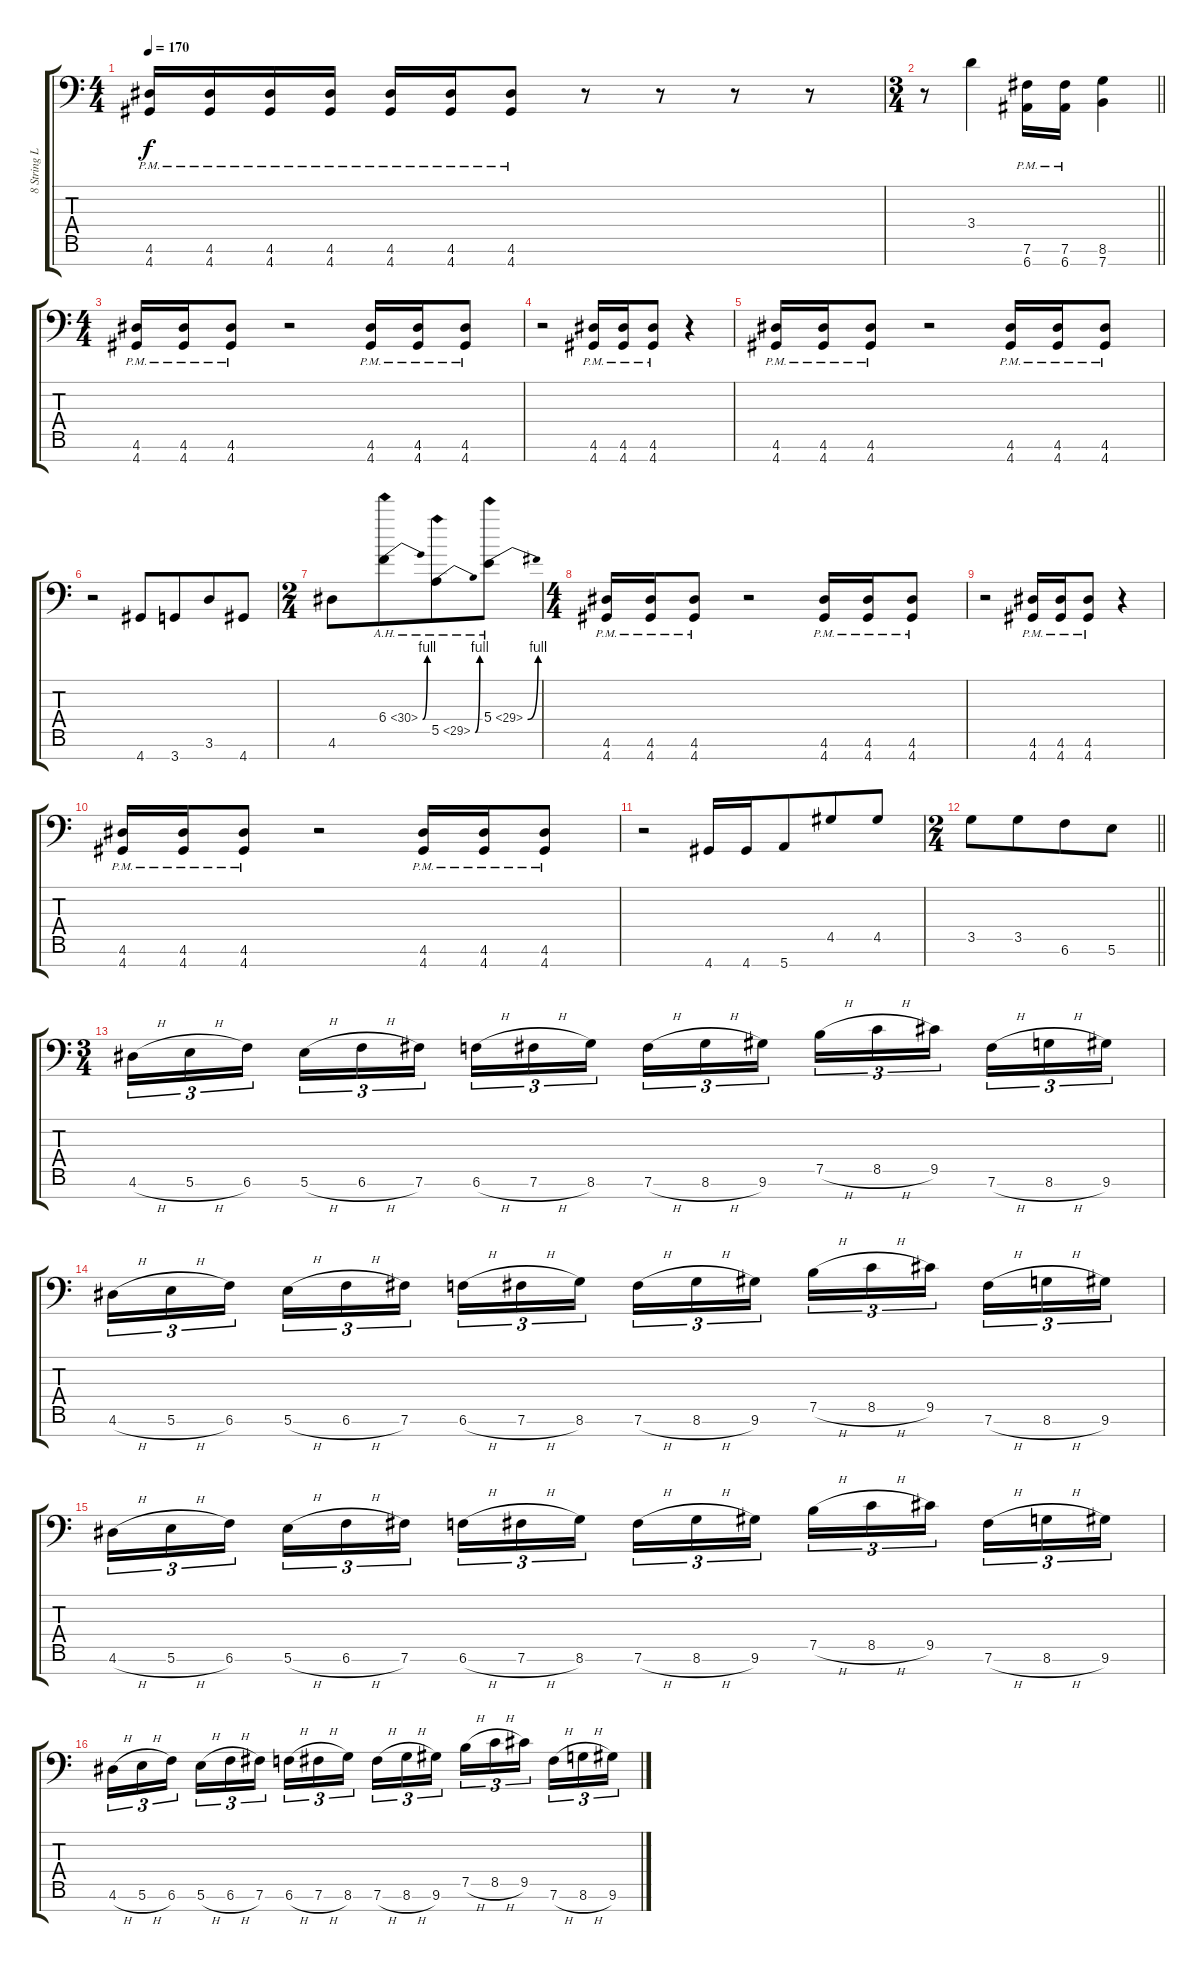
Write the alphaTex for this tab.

\track ("8 String Left" "8 String L") {instrument distortionguitar}
\staff {score tabs}
\tuning (B3 Gb3 E3 B2 E2 B1 E1) {hide}
\ts (4 4)
\tempo 170
\clef f4
\ks c
(4.6{pm} 4.7{pm}).16{dy f} (4.6{pm} 4.7{pm}).16 (4.6{pm} 4.7{pm}).16 (4.6{pm} 4.7{pm}).16 (4.6{pm} 4.7{pm}).16 (4.6{pm} 4.7{pm}).16{beam merge} (4.6{pm} 4.7{pm}).8 r.8{beam merge} r.8 r.8{beam merge} r.8 |
\ts (3 4)
\barLineRight lightlight
r.8 3.4.4{beam merge} (7.6{pm} 6.7{pm}).16 (7.6{pm} 6.7{pm}).16 (8.6 7.7).4 |
\ts (4 4)
\section ("" "")
(4.6{pm} 4.7{pm}).16 (4.6{pm} 4.7{pm}).16{beam merge} (4.6{pm} 4.7{pm}).8 r.2{beam merge} (4.6{pm} 4.7{pm}).16 (4.6{pm} 4.7{pm}).16 (4.6{pm} 4.7{pm}).8 |
r.2{beam merge} (4.6{pm} 4.7{pm}).16 (4.6{pm} 4.7{pm}).16 (4.6{pm} 4.7{pm}).8 r.4 |
(4.6{pm} 4.7{pm}).16 (4.6{pm} 4.7{pm}).16{beam merge} (4.6{pm} 4.7{pm}).8 r.2{beam merge} (4.6{pm} 4.7{pm}).16 (4.6{pm} 4.7{pm}).16 (4.6{pm} 4.7{pm}).8 |
r.2 4.7.8{beam merge} 3.7.8{beam merge} 3.6.8{beam merge} 4.7.8 |
\ts (2 4)
4.6.8 6.4{be (bend 0 0 60 4) ah 24}.8{beam merge} 5.5{be (bend 0 0 60 4) ah 24}.8 5.4{be (bend 0 0 60 4) ah 24}.8 |
\ts (4 4)
(4.6{pm} 4.7{pm}).16 (4.6{pm} 4.7{pm}).16{beam merge} (4.6{pm} 4.7{pm}).8 r.2{beam merge} (4.6{pm} 4.7{pm}).16 (4.6{pm} 4.7{pm}).16 (4.6{pm} 4.7{pm}).8 |
r.2{beam merge} (4.6{pm} 4.7{pm}).16 (4.6{pm} 4.7{pm}).16 (4.6{pm} 4.7{pm}).8 r.4 |
(4.6{pm} 4.7{pm}).16 (4.6{pm} 4.7{pm}).16{beam merge} (4.6{pm} 4.7{pm}).8 r.2{beam merge} (4.6{pm} 4.7{pm}).16 (4.6{pm} 4.7{pm}).16 (4.6{pm} 4.7{pm}).8 |
r.2 4.7.16 4.7.16{beam merge} 5.7.8{beam merge} 4.5.8{beam merge} 4.5.8 |
\ts (2 4)
\barLineRight lightlight
3.5.8 3.5.8{beam merge} 6.6.8{beam merge} 5.6.8 |
\ts (3 4)
\section ("" "")
4.6{h}.16{tu (3 2)} 5.6{h}.16{tu (3 2) beam merge} 6.6.16{tu (3 2) beam splitsecondary} 5.6{h}.16{tu (3 2) beam merge} 6.6{h}.16{tu (3 2) beam merge} 7.6.16{tu (3 2)} 6.6{h}.16{tu (3 2)} 7.6{h}.16{tu (3 2) beam merge} 8.6.16{tu (3 2) beam splitsecondary} 7.6{h}.16{tu (3 2)} 8.6{h}.16{tu (3 2)} 9.6.16{tu (3 2)} 7.5{h}.16{tu (3 2)} 8.5{h}.16{tu (3 2) beam merge} 9.5.16{tu (3 2) beam splitsecondary} 7.6{h}.16{tu (3 2)} 8.6{h}.16{tu (3 2) beam merge} 9.6.16{tu (3 2)} |
4.6{h}.16{tu (3 2)} 5.6{h}.16{tu (3 2) beam merge} 6.6.16{tu (3 2) beam splitsecondary} 5.6{h}.16{tu (3 2) beam merge} 6.6{h}.16{tu (3 2) beam merge} 7.6.16{tu (3 2)} 6.6{h}.16{tu (3 2)} 7.6{h}.16{tu (3 2) beam merge} 8.6.16{tu (3 2) beam splitsecondary} 7.6{h}.16{tu (3 2)} 8.6{h}.16{tu (3 2)} 9.6.16{tu (3 2)} 7.5{h}.16{tu (3 2)} 8.5{h}.16{tu (3 2) beam merge} 9.5.16{tu (3 2) beam splitsecondary} 7.6{h}.16{tu (3 2)} 8.6{h}.16{tu (3 2) beam merge} 9.6.16{tu (3 2)} |
4.6{h}.16{tu (3 2)} 5.6{h}.16{tu (3 2) beam merge} 6.6.16{tu (3 2) beam splitsecondary} 5.6{h}.16{tu (3 2) beam merge} 6.6{h}.16{tu (3 2) beam merge} 7.6.16{tu (3 2)} 6.6{h}.16{tu (3 2)} 7.6{h}.16{tu (3 2) beam merge} 8.6.16{tu (3 2) beam splitsecondary} 7.6{h}.16{tu (3 2)} 8.6{h}.16{tu (3 2)} 9.6.16{tu (3 2)} 7.5{h}.16{tu (3 2)} 8.5{h}.16{tu (3 2) beam merge} 9.5.16{tu (3 2) beam splitsecondary} 7.6{h}.16{tu (3 2)} 8.6{h}.16{tu (3 2) beam merge} 9.6.16{tu (3 2)} |
4.6{h}.16{tu (3 2)} 5.6{h}.16{tu (3 2) beam merge} 6.6.16{tu (3 2) beam splitsecondary} 5.6{h}.16{tu (3 2) beam merge} 6.6{h}.16{tu (3 2) beam merge} 7.6.16{tu (3 2)} 6.6{h}.16{tu (3 2)} 7.6{h}.16{tu (3 2) beam merge} 8.6.16{tu (3 2) beam splitsecondary} 7.6{h}.16{tu (3 2)} 8.6{h}.16{tu (3 2)} 9.6.16{tu (3 2)} 7.5{h}.16{tu (3 2)} 8.5{h}.16{tu (3 2) beam merge} 9.5.16{tu (3 2) beam splitsecondary} 7.6{h}.16{tu (3 2)} 8.6{h}.16{tu (3 2) beam merge} 9.6.16{tu (3 2)}
